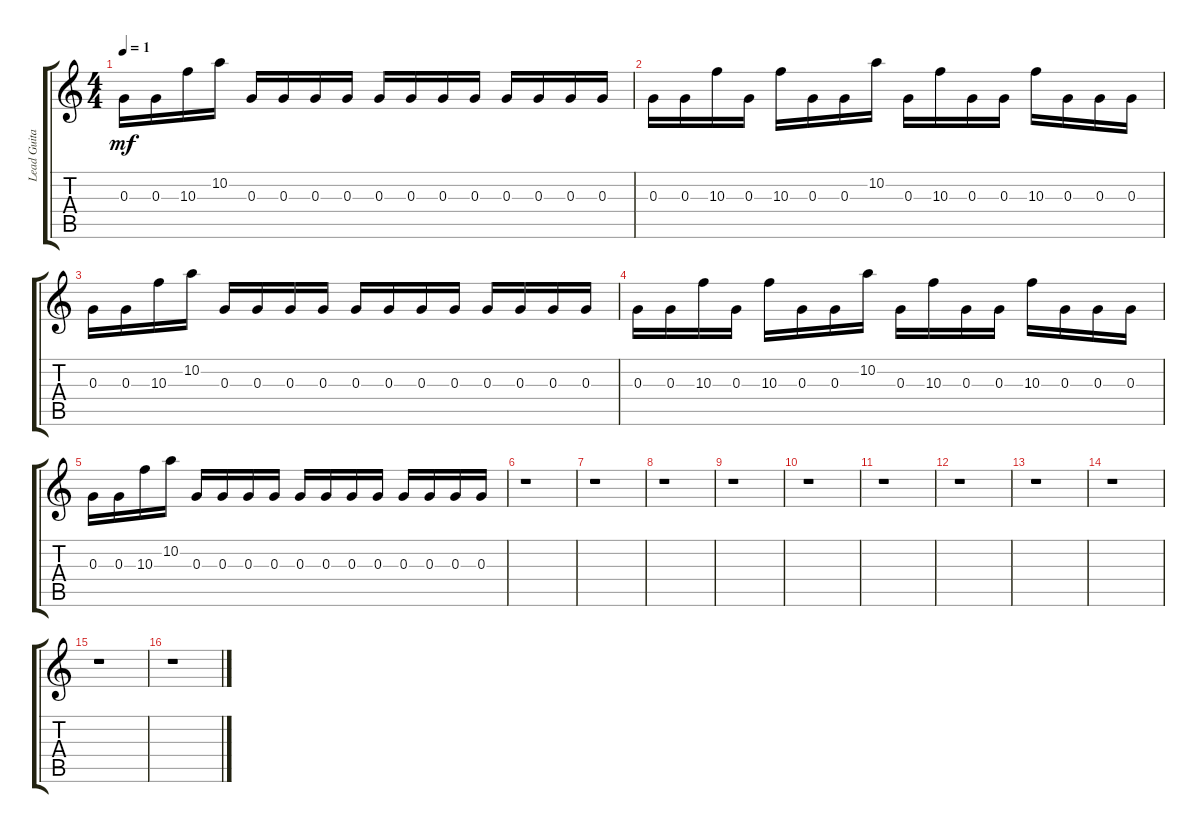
\track ("Lead Guitar 2" "Lead Guita") {instrument electricguitarmuted}
\staff {score tabs}
\tuning (E4 B3 G3 D3 A2 E2) {hide}
\ts (4 4)
\tempo 1
\clef g2
\ks c
0.3.16{dy mf} 0.3.16 10.3.16 10.2.16 0.3.16 0.3.16 0.3.16 0.3.16 0.3.16 0.3.16 0.3.16 0.3.16 0.3.16 0.3.16 0.3.16 0.3.16 |
0.3.16 0.3.16 10.3.16 0.3.16 10.3.16 0.3.16 0.3.16 10.2.16 0.3.16 10.3.16 0.3.16 0.3.16 10.3.16 0.3.16 0.3.16 0.3.16 |
0.3.16 0.3.16 10.3.16 10.2.16 0.3.16 0.3.16 0.3.16 0.3.16 0.3.16 0.3.16 0.3.16 0.3.16 0.3.16 0.3.16 0.3.16 0.3.16 |
0.3.16 0.3.16 10.3.16 0.3.16 10.3.16 0.3.16 0.3.16 10.2.16 0.3.16 10.3.16 0.3.16 0.3.16 10.3.16 0.3.16 0.3.16 0.3.16 |
0.3.16 0.3.16 10.3.16 10.2.16 0.3.16 0.3.16 0.3.16 0.3.16 0.3.16 0.3.16 0.3.16 0.3.16 0.3.16 0.3.16 0.3.16 0.3.16 |
r.1 |
r.1 |
r.1 |
r.1 |
r.1 |
r.1 |
r.1 |
r.1 |
r.1 |
r.1 |
r.1
